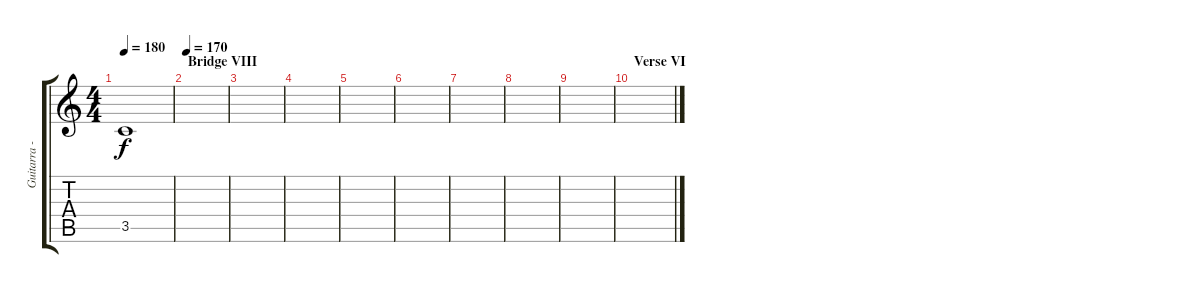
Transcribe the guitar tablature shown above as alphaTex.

\track ("Guitarra - Guitar" "Guitarra -") {instrument overdrivenguitar}
\staff {score tabs}
\tuning (E4 B3 G3 D3 A2 E2) {hide}
\ts (4 4)
\tempo 180
\clef g2
\ks c
3.5{t}.1{dy f volume 0} |
\section ("" "Bridge VIII")
\tempo 170
|
|
|
|
|
|
|
|
\section ("" "Verse VI")
